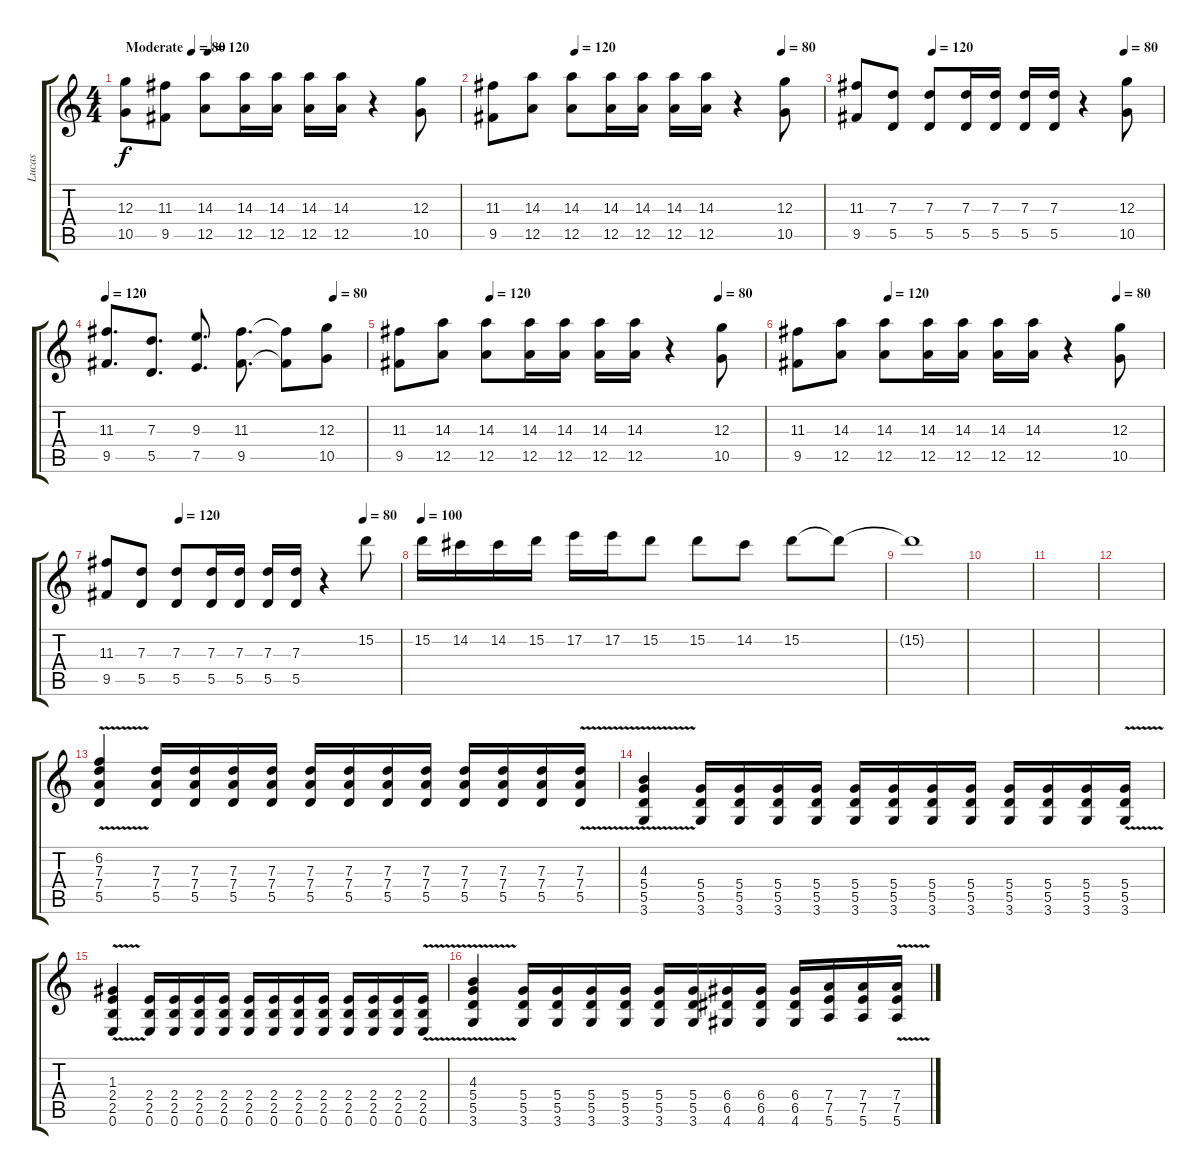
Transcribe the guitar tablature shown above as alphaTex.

\track ("Lucas" "Lucas") {instrument distortionguitar}
\staff {score tabs}
\tuning (E4 B3 G3 D3 A2 E2) {hide}
\ts (4 4)
\tempo (80 "Moderate")
\tempo (120 0.25)
\tempo (80 "Moderate")
\clef g2
\ks c
(12.3 10.5).8{dy f instrument distortionguitar} (11.3 9.5).8 (14.3 12.5).8 (14.3 12.5).16 (14.3 12.5).16 (14.3 12.5).16 (14.3 12.5).16 r.4 (12.3 10.5).8 |
\tempo (120 0.25)
\tempo (80 0.875)
(11.3 9.5).8 (14.3 12.5).8 (14.3 12.5).8 (14.3 12.5).16 (14.3 12.5).16 (14.3 12.5).16 (14.3 12.5).16 r.4 (12.3 10.5).8 |
\tempo (120 0.25)
\tempo (80 0.875)
(11.3 9.5).8 (7.3 5.5).8 (7.3 5.5).8 (7.3 5.5).16 (7.3 5.5).16 (7.3 5.5).16 (7.3 5.5).16 r.4 (12.3 10.5).8 |
\tempo 120
\tempo (80 0.875)
(11.3 9.5).8{d} (7.3 5.5).8{d} (9.3 7.5).8{d} (11.3 9.5).8{d} (11.3{t} 9.5{t}).8 (12.3 10.5).8 |
\tempo (120 0.25)
\tempo (80 0.875)
(11.3 9.5).8 (14.3 12.5).8 (14.3 12.5).8 (14.3 12.5).16 (14.3 12.5).16 (14.3 12.5).16 (14.3 12.5).16 r.4 (12.3 10.5).8 |
\tempo (120 0.25)
\tempo (80 0.875)
(11.3 9.5).8 (14.3 12.5).8 (14.3 12.5).8 (14.3 12.5).16 (14.3 12.5).16 (14.3 12.5).16 (14.3 12.5).16 r.4 (12.3 10.5).8 |
\tempo (120 0.25)
\tempo (80 0.875)
(11.3 9.5).8 (7.3 5.5).8 (7.3 5.5).8 (7.3 5.5).16 (7.3 5.5).16 (7.3 5.5).16 (7.3 5.5).16 r.4 15.2.8 |
\tempo 100
15.2.16 14.2.16 14.2.16 15.2.16 17.2.16 17.2.16 15.2.8 15.2.8 14.2.8 15.2.8 15.2{t}.8 |
15.2{t}.1 |
|
|
|
(6.2 7.3 7.4 5.5{v}).4 (7.3 7.4 5.5).16 (7.3 7.4 5.5).16 (7.3 7.4 5.5).16 (7.3 7.4 5.5).16 (7.3 7.4 5.5).16 (7.3 7.4 5.5).16 (7.3 7.4 5.5).16 (7.3 7.4 5.5).16 (7.3 7.4 5.5).16 (7.3 7.4 5.5).16 (7.3 7.4 5.5).16 (7.3{v} 7.4 5.5).16 |
(4.3 5.4 5.5{v} 3.6).4 (5.4 5.5 3.6).16 (5.4 5.5 3.6).16 (5.4 5.5 3.6).16 (5.4 5.5 3.6).16 (5.4 5.5 3.6).16 (5.4 5.5 3.6).16 (5.4 5.5 3.6).16 (5.4 5.5 3.6).16 (5.4 5.5 3.6).16 (5.4 5.5 3.6).16 (5.4 5.5 3.6).16 (5.4{v} 5.5 3.6).16 |
(1.3 2.4 2.5{v} 0.6).4 (2.4 2.5 0.6).16 (2.4 2.5 0.6).16 (2.4 2.5 0.6).16 (2.4 2.5 0.6).16 (2.4 2.5 0.6).16 (2.4 2.5 0.6).16 (2.4 2.5 0.6).16 (2.4 2.5 0.6).16 (2.4 2.5 0.6).16 (2.4 2.5 0.6).16 (2.4 2.5 0.6).16 (2.4{v} 2.5 0.6).16 |
(4.3 5.4 5.5{v} 3.6).4 (5.4 5.5 3.6).16 (5.4 5.5 3.6).16 (5.4 5.5 3.6).16 (5.4 5.5 3.6).16 (5.4 5.5 3.6).16 (5.4 5.5 3.6).16 (6.4 6.5 4.6).16 (6.4 6.5 4.6).16 (6.4 6.5 4.6).16 (7.4 7.5 5.6).16 (7.4 7.5 5.6).16 (7.4{v} 7.5 5.6).16
